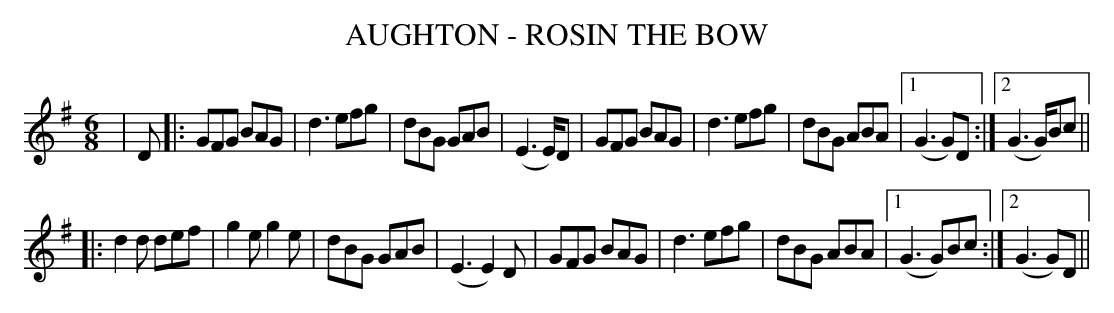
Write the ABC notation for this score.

X:1
T: AUGHTON - ROSIN THE BOW
M: 6/8
L: 1/8
K: G
|D|:GFG BAG|d3efg|dBG GAB|(E2>E)2D|GFG BAG|d3efg|dBG ABA|1 (G2>G2)D:|2 (G2>G)Bc||
||:d2d def|g2e g2e|dBG GAB|(E3E2)D|GFG BAG|d3efg|dBG ABA|1 (G2>G2)Bc:|2 (G2>G2)D||
